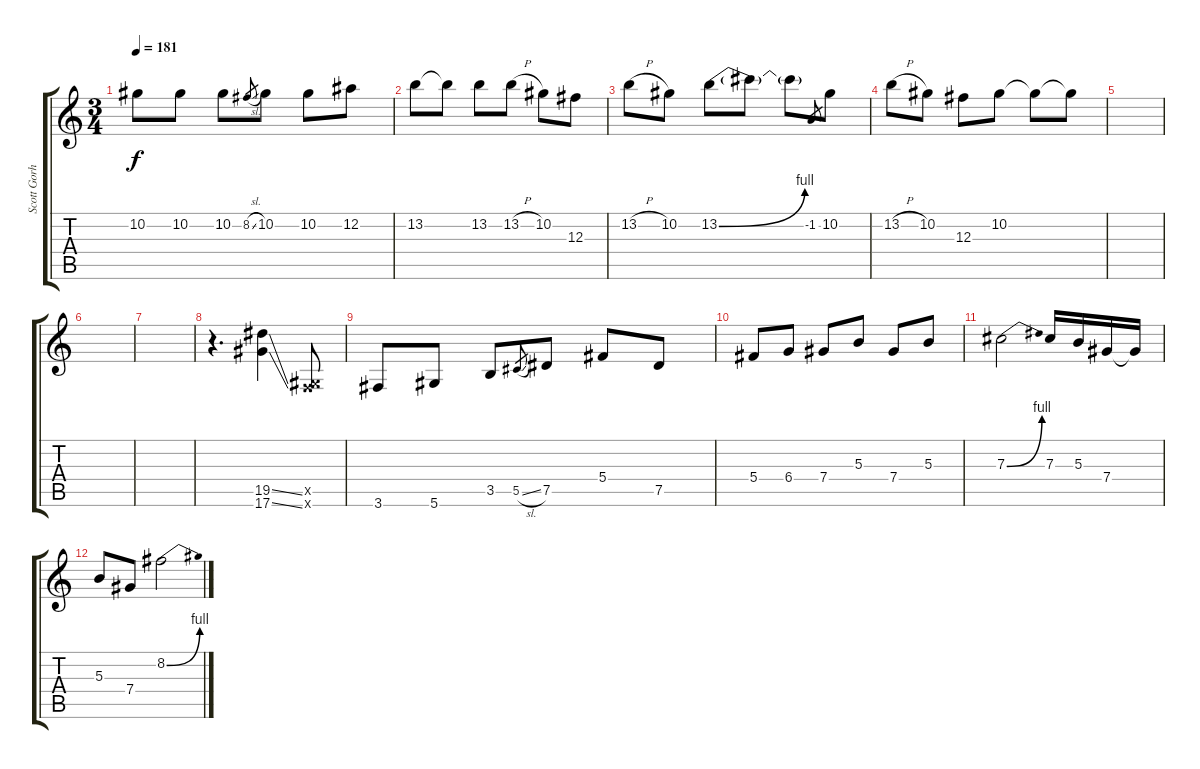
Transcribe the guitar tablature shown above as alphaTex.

\track ("Scott Gorham" "Scott Gorh") {instrument distortionguitar}
\staff {score tabs}
\tuning (Eb4 Bb3 Gb3 Db3 Ab2 Eb2) {hide}
\ts (3 4)
\tempo 181
\clef g2
\ks c
10.2.8{dy f} 10.2.8 10.2.8 8.2{sl}.8{gr} 10.2.8 10.2.8 12.2.8 |
13.2.8 13.2{t}.8 13.2.8 13.2{h}.8 10.2.8 12.3.8 |
13.2{h}.8 10.2.8 13.2{be (bend 0 0 60 4)}.8 13.2{t}.8 13.2{t}.8 -1.2.8{gr} 10.2.8 |
13.2{h}.8 10.2.8 12.3.8 10.2.8 10.2{t}.8 10.2{t}.8 |
|
|
|
r.4{d} (19.5{ss} 17.6{ss}).4 (0.5{x} 2.6{x}).8 |
3.6.8 5.6.8 3.5.8 5.5{sl}.8{gr} 7.5.8 5.4.8 7.5.8 |
5.4.8 6.4.8 7.4.8 5.3.8 7.4.8 5.3.8 |
7.3{be (bend 0 0 60 4)}.2 7.3.16 5.3.16 7.4.16 7.4{t}.16 |
5.3.8 7.4.8 8.2{be (bend 0 0 60 4)}.2
